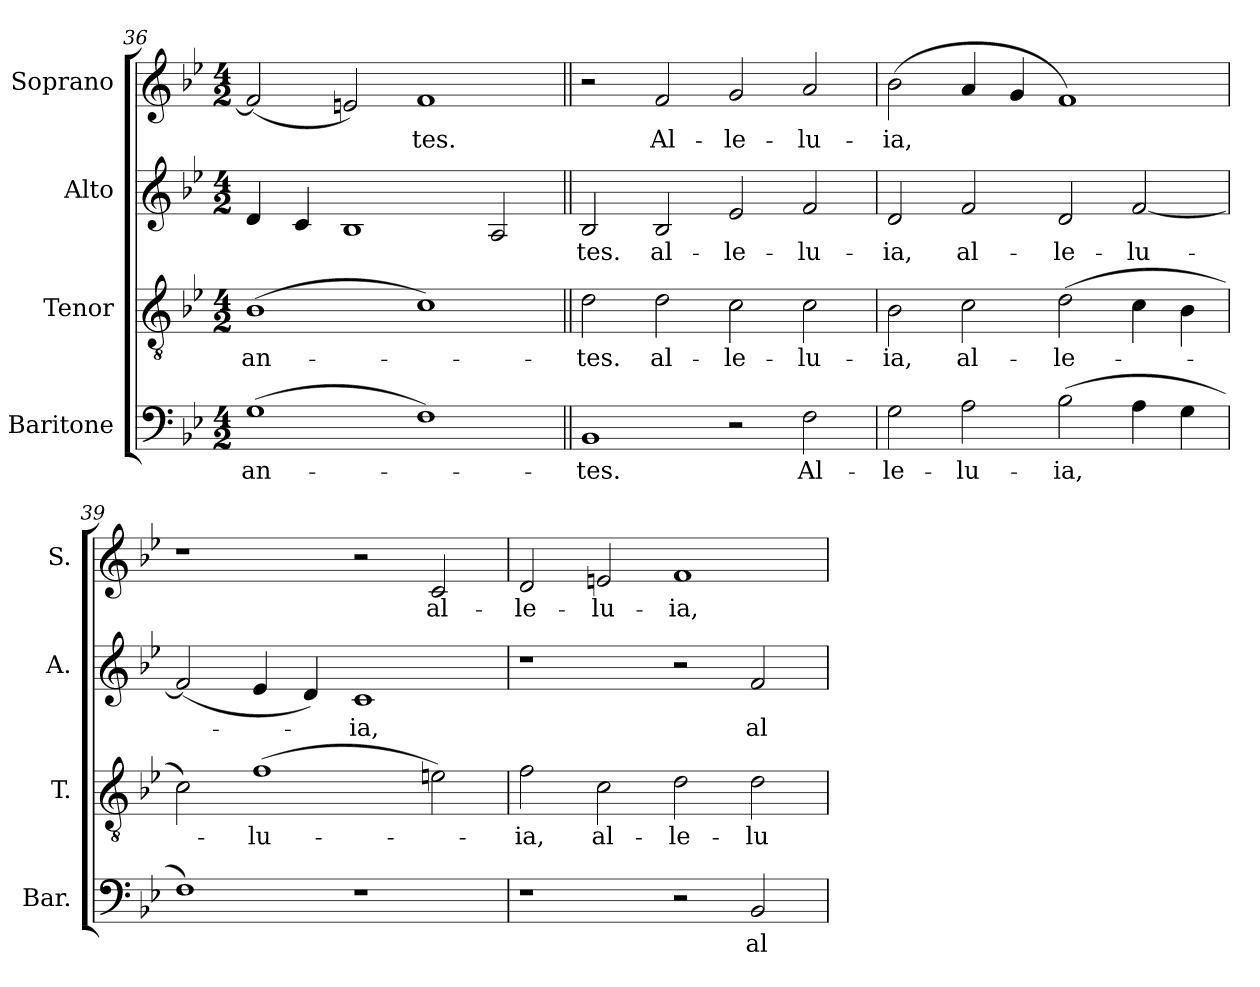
**kern	**text	**kern	**text	**kern	**text	**kern	**text
*part4	*part4	*part3	*part3	*part2	*part2	*part1	*part1
*staff4	*staff4	*staff3	*staff3	*staff2	*staff2	*staff1	*staff1
*I"Baritone	*	*I"Tenor	*	*I"Alto	*	*I"Soprano	*
*I'Bar.	*	*I'T.	*	*I'A.	*	*I'S.	*
!!LO:LB:g=z
*clefF4	*	*clefGv2	*	*clefG2	*	*clefG2	*
*	*	*ITrd7c12	*	*	*	*	*
*k[b-e-]	*	*k[b-e-]	*	*k[b-e-]	*	*k[b-e-]	*
*B-:	*	*B-:	*	*B-:	*	*B-:	*
*M4/2	*	*M4/2	*	*M4/2	*	*M4/2	*
=36	=36	=36	=36	=36	=36	=36	=36
!	!LO:LY:b:color=#000000	!	!	!	!	!	!
!	!	!	!LO:LY:b:color=#000000	!	!	!	!
(1Gi	-an-	(1BB-i	-an-	4di/	.	(2fi/]	.
.	.	.	.	4ci/	.	.	.
.	.	.	.	1B-i	.	2eni/)	.
!	!	!	!	!	!	!	!LO:LY:b:color=#000000
1Fi)	.	1Ci)	.	.	.	1fi	-tes.
.	.	.	.	2Ai/	.	.	.
=37||	=37||	=37||	=37||	=37||	=37||	=37||	=37||
!	!LO:LY:b:color=#000000	!	!	!	!	!	!
!	!	!	!LO:LY:b:color=#000000	!	!	!	!
*	*	*	*	*	*	*MM248	*
!	!	!	!	!	!LO:LY:b:color=#000000	!	!
1BB-i	-tes.	2Di\	-tes.	2B-i/	-tes.	2r	.
!	!	!	!LO:LY:b:color=#000000	!	!	!	!
!	!	!	!	!	!LO:LY:b:color=#000000	!	!
!	!	!	!	!	!	!	!LO:LY:b:color=#000000
.	.	2Di\	al-	2B-i/	al-	2fi/	Al-
!	!	!	!LO:LY:b:color=#000000	!	!	!	!
!	!	!	!	!	!LO:LY:b:color=#000000	!	!
!	!	!	!	!	!	!	!LO:LY:b:color=#000000
2r	.	2Ci\	-le-	2e-i/	-le-	2gi/	-le-
!	!LO:LY:b:color=#000000	!	!	!	!	!	!
!	!	!	!LO:LY:b:color=#000000	!	!	!	!
!	!	!	!	!	!LO:LY:b:color=#000000	!	!
!	!	!	!	!	!	!	!LO:LY:b:color=#000000
2Fi\	Al-	2Ci\	-lu-	2fi/	-lu-	2ai/	-lu-
=38	=38	=38	=38	=38	=38	=38	=38
!	!LO:LY:b:color=#000000	!	!	!	!	!	!
!	!	!	!LO:LY:b:color=#000000	!	!	!	!
!	!	!	!	!	!LO:LY:b:color=#000000	!	!
!	!	!	!	!	!	!	!LO:LY:b:color=#000000
2Gi\	-le-	2BB-i\	-ia,	2di/	-ia,	(2b-i\	-ia,
!	!LO:LY:b:color=#000000	!	!	!	!	!	!
!	!	!	!LO:LY:b:color=#000000	!	!	!	!
!	!	!	!	!	!LO:LY:b:color=#000000	!	!
2Ai\	-lu-	2Ci\	al-	2fi/	al-	4ai/	.
.	.	.	.	.	.	4gi/	.
!	!LO:LY:b:color=#000000	!	!	!	!	!	!
!	!	!	!LO:LY:b:color=#000000	!	!	!	!
!	!	!	!	!	!LO:LY:b:color=#000000	!	!
(2B-i\	-ia,	(2Di\	-le-	2di/	-le-	1fi)	.
!	!	!	!	!	!LO:LY:b:color=#000000	!	!
4Ai\	.	4Ci\	.	[2fi/	-lu-	.	.
4Gi\	.	4BB-i\	.	.	.	.	.
=39	=39	=39	=39	=39	=39	=39	=39
1Fi)	.	2Ci\)	.	(2fi/]	.	1r	.
!	!	!	!LO:LY:b:color=#000000	!	!	!	!
.	.	(1Fi	-lu-	4e-i/	.	.	.
.	.	.	.	4di/)	.	.	.
!	!	!	!	!	!LO:LY:b:color=#000000	!	!
1r	.	.	.	1ci	-ia,	2r	.
!	!	!	!	!	!	!	!LO:LY:b:color=#000000
.	.	2Eni\)	.	.	.	2ci/	al-
=40	=40	=40	=40	=40	=40	=40	=40
!	!	!	!LO:LY:b:color=#000000	!	!	!	!
!	!	!	!	!	!	!	!LO:LY:b:color=#000000
1r	.	2Fi\	-ia,	1r	.	2di/	-le-
!	!	!	!LO:LY:b:color=#000000	!	!	!	!
!	!	!	!	!	!	!	!LO:LY:b:color=#000000
.	.	2Ci\	al-	.	.	2eni/	-lu-
!	!	!	!LO:LY:b:color=#000000	!	!	!	!
!	!	!	!	!	!	!	!LO:LY:b:color=#000000
2r	.	2Di\	-le-	2r	.	1fi	-ia,
!	!LO:LY:b:color=#000000	!	!	!	!	!	!
!	!	!	!LO:LY:b:color=#000000	!	!	!	!
!	!	!	!	!	!LO:LY:b:color=#000000	!	!
2BB-i/	al-	2Di\	-lu-	2fi/	al-	.	.
=	=	=	=	=	=	=	=
*-	*-	*-	*-	*-	*-	*-	*-
